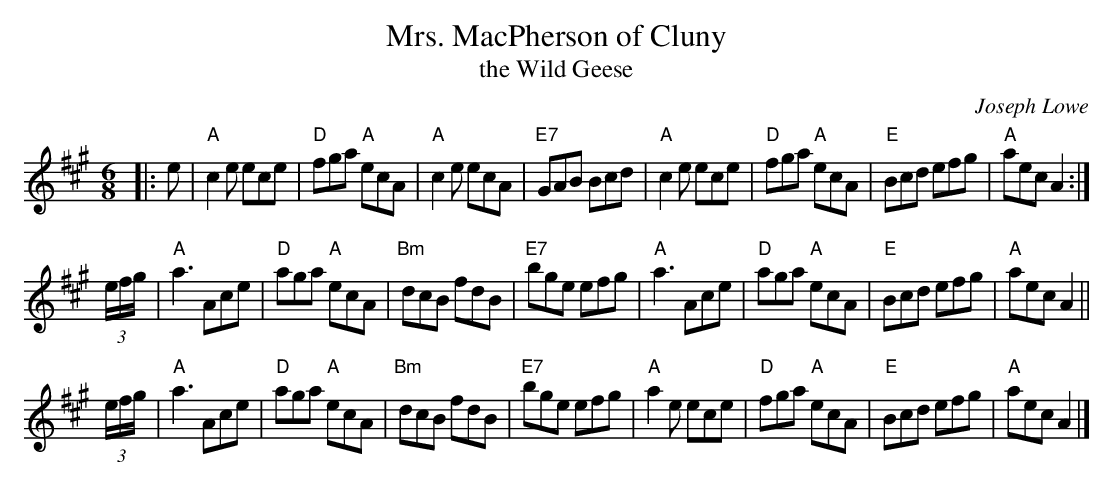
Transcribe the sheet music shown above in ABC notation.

X:1
T: Mrs. MacPherson of Cluny
T: the Wild Geese
C: Joseph Lowe
M: 6/8
L: 1/8
K: A
|: e | "A"c2e ece | "D"fga "A"ecA | "A"c2e ecA | "E7"GAB Bcd \
| "A"c2e ece | "D"fga "A"ecA | "E"Bcd efg | "A"aec A2 :|
(3e/f/g/ \
| "A"a3 Ace | "D"aga "A"ecA | "Bm"dcB fdB | "E7"bge efg \
| "A"a3 Ace | "D"aga "A"ecA | "E"Bcd efg | "A"aec A2 ||
(3e/f/g/ \
| "A"a3 Ace | "D"aga "A"ecA | "Bm"dcB fdB | "E7"bge efg \
| "A"a2e ece | "D"fga "A"ecA | "E"Bcd efg | "A"aec A2 |]
